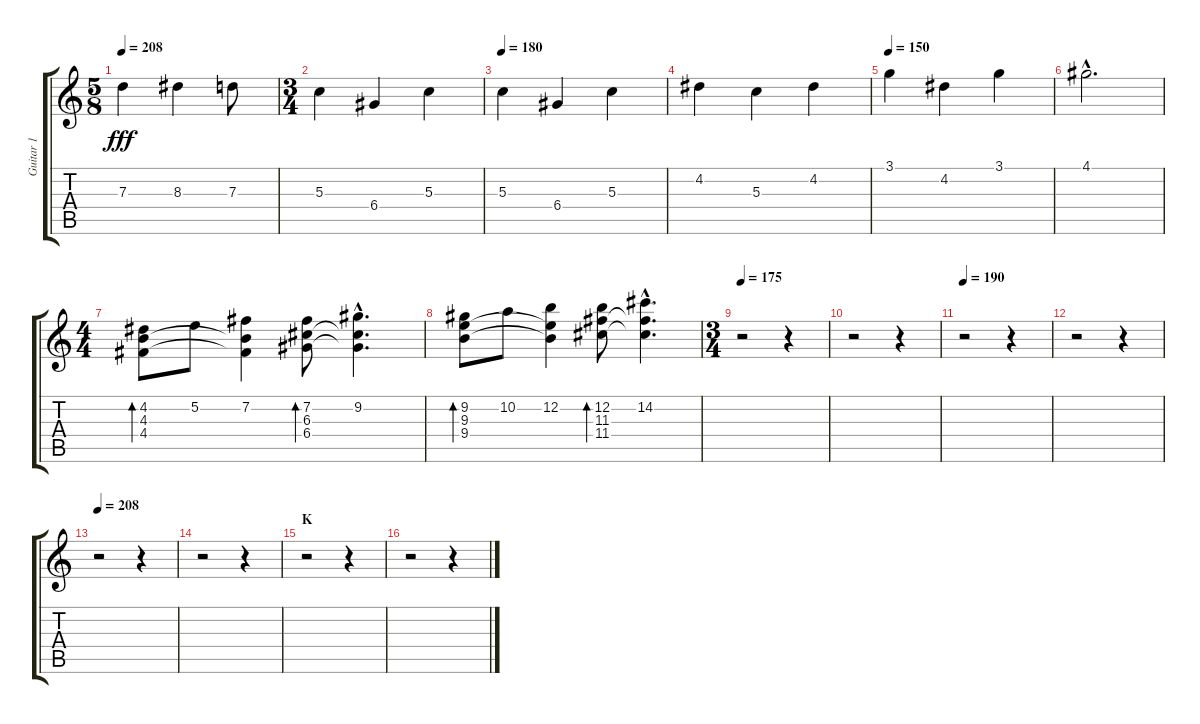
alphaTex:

\track ("Guitar 1" "Guitar 1") {instrument electricguitarclean}
\staff {score tabs}
\tuning (E4 B3 G3 D3 A2 E2) {hide}
\ts (5 8)
\tempo 208
\clef g2
\ks c
7.3.4{dy fff} 8.3.4 7.3.8 |
\ts (3 4)
5.3.4 6.4.4 5.3.4 |
\tempo 180
5.3.4 6.4.4 5.3.4 |
4.2.4 5.3.4 4.2.4 |
\tempo 150
3.1.4 4.2.4 3.1.4 |
4.1{hac}.2{d} |
\ts (4 4)
(4.2 4.3 4.4).8{bd 240} 5.2.8 (7.2 4.3{t} 4.4{t}).4 (7.2 6.3 6.4).8{bd 240} (9.2{hac} 6.3{hac t} 6.4{hac t}).4{d} |
(9.2 9.3 9.4).8{bd 240} 10.2.8 (12.2 9.3{t} 9.4{t}).4 (12.2 11.3 11.4).8{bd 240} (14.2{hac} 11.3{hac t} 11.4{hac t}).4{d} |
\ts (3 4)
\tempo 175
r.2 r.4 |
r.2 r.4 |
\tempo 190
r.2 r.4 |
r.2 r.4 |
\tempo 208
r.2 r.4 |
r.2 r.4 |
\section ("" "K")
r.2 r.4 |
r.2 r.4
